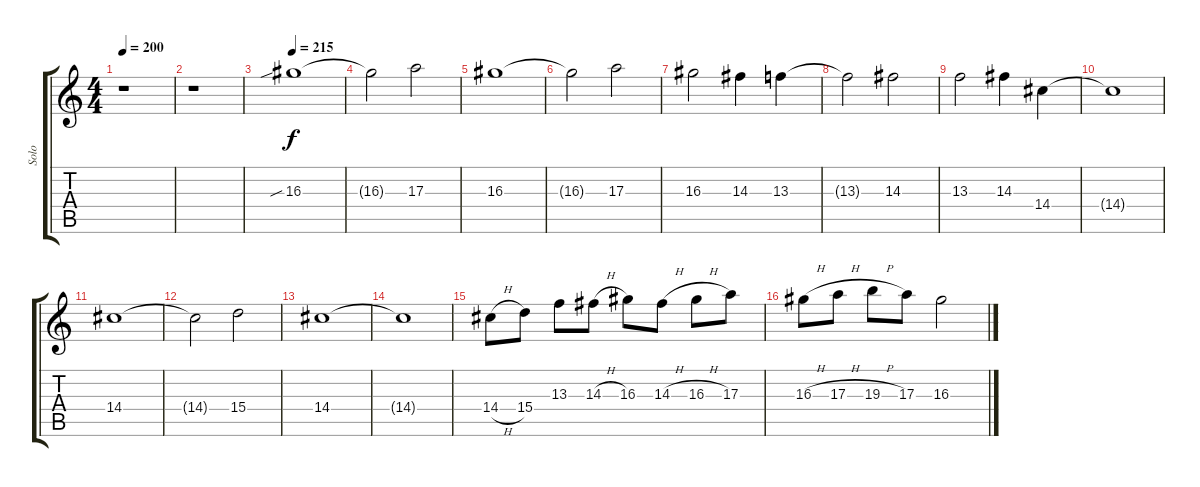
\track ("Solo" "Solo") {instrument distortionguitar}
\staff {score tabs}
\tuning (Db4 Ab3 E3 B2 Gb2 Db2) {hide}
\ts (4 4)
\tempo 200
\clef g2
\ks c
r.1{dy f} |
r.1 |
\tempo 215
16.3{sib}.1 |
16.3{t}.2 17.3.2 |
16.3.1 |
16.3{t}.2 17.3.2 |
16.3.2 14.3.4 13.3.4 |
13.3{t}.2 14.3.2 |
13.3.2 14.3.4 14.4.4 |
14.4{t}.1 |
14.4.1 |
14.4{t}.2 15.4.2 |
14.4.1 |
14.4{t}.1 |
14.4{h}.8 15.4.8 13.3.8 14.3{h}.8 16.3.8 14.3{h}.8 16.3{h}.8 17.3.8 |
16.3{h}.8 17.3{h}.8 19.3{h}.8 17.3.8 16.3.2
